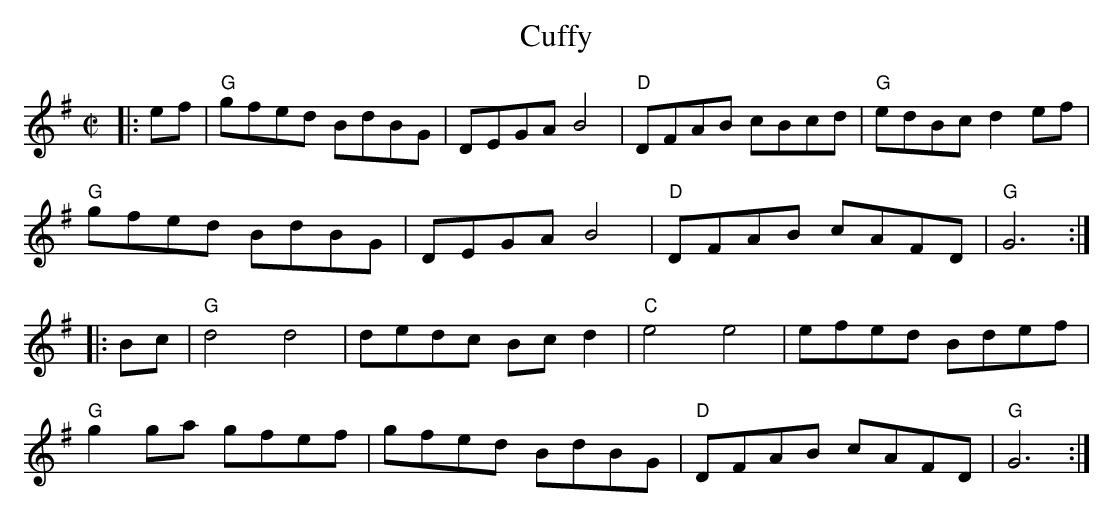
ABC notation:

X:1
T: Cuffy
M: C|
K: G
|:ef| "G"gfed BdBG| DEGA B4| "D"DFAB cBcd| "G"edBc d2ef|
"G"gfed BdBG| DEGA B4| "D"DFAB cAFD| "G"G6 :|
|:Bc| "G"d4 d4| dedc Bcd2| "C"e4 e4| efed Bdef|
"G"g2ga gfef| gfed BdBG| "D"DFAB cAFD| "G"G6 :|
